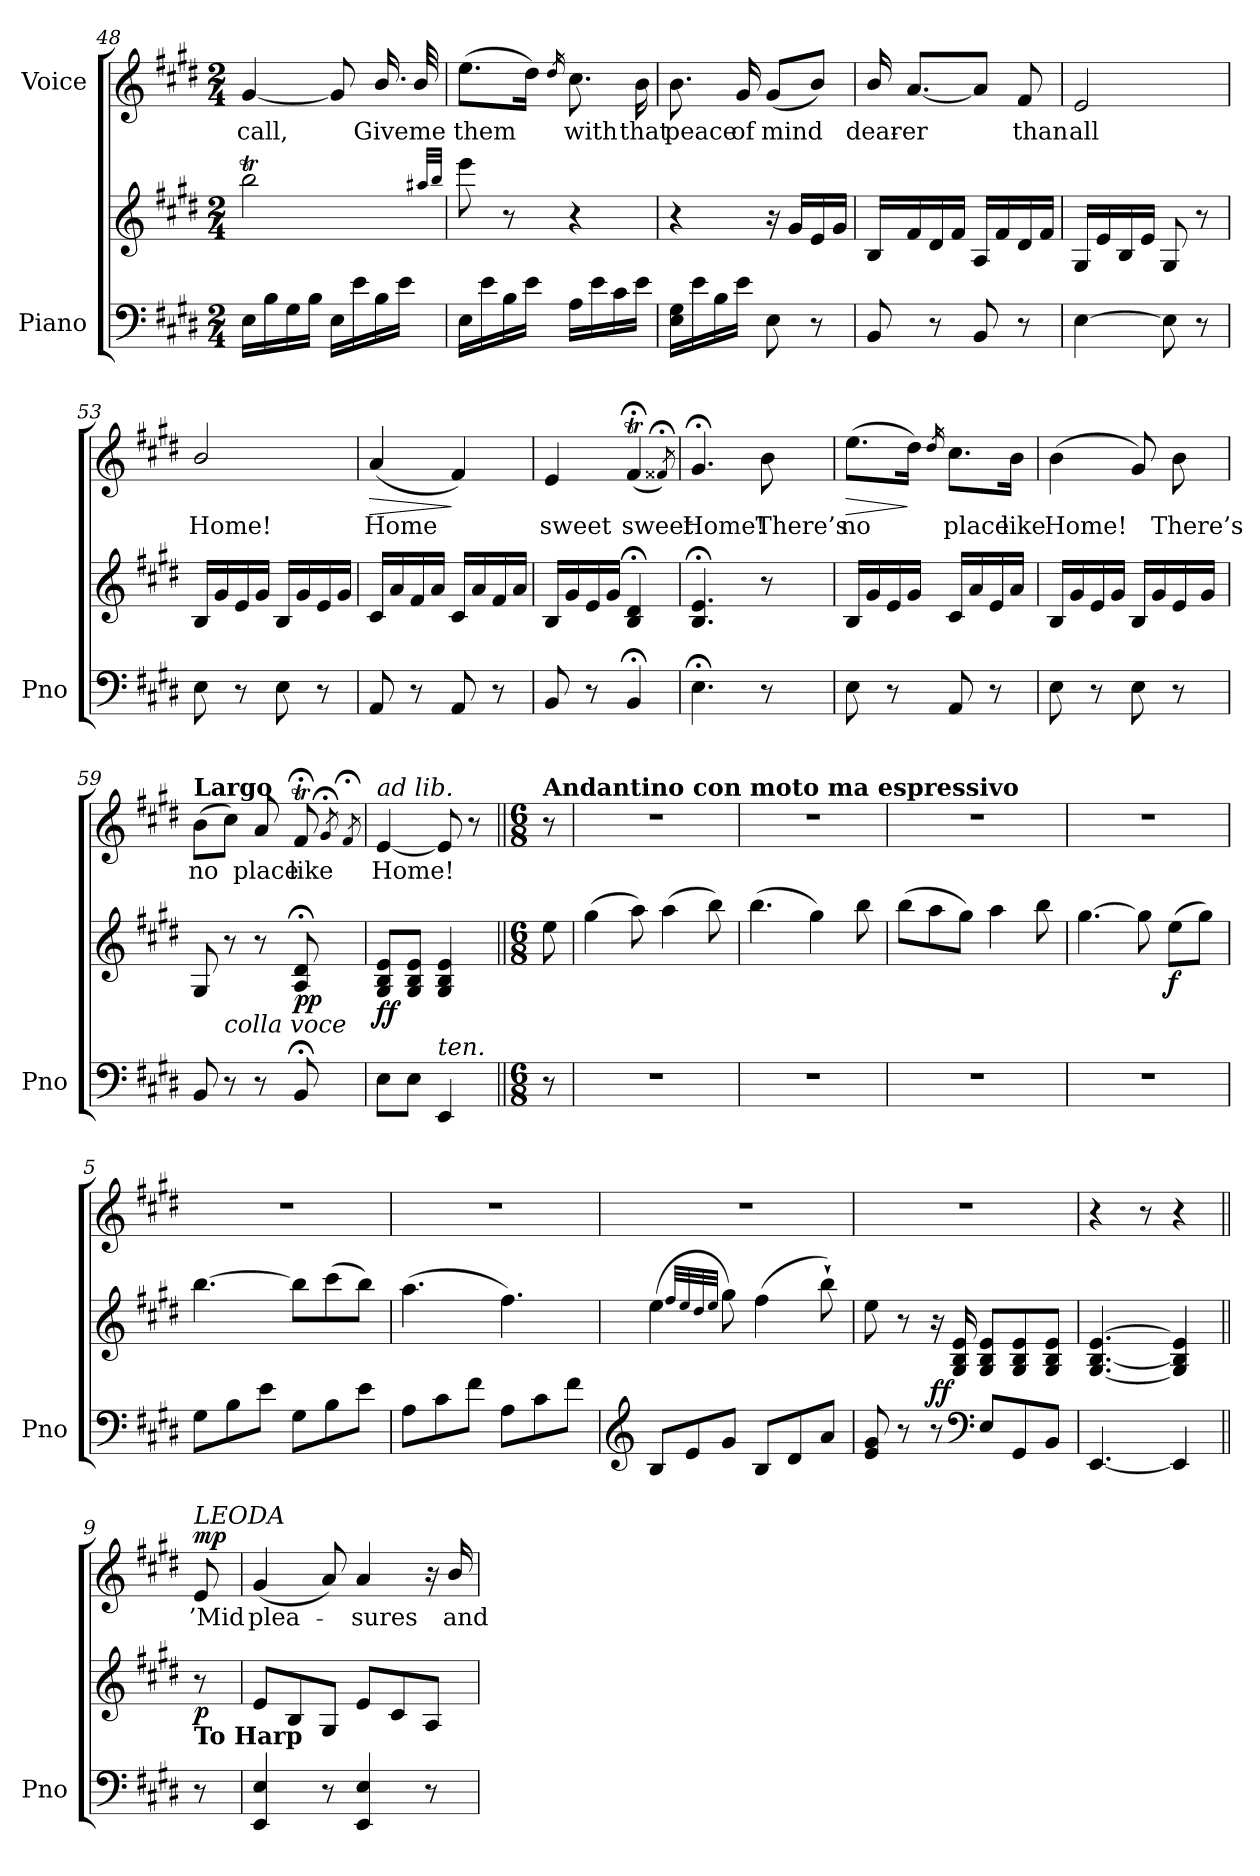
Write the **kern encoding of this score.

**kern	**kern	**dynam	**kern	**text	**dynam
*part2	*part2	*part2	*part1	*part1	*part1
*staff3	*staff2	*staff2/3	*staff1	*staff1	*staff1
*I"Piano	*	*	*I"Voice	*	*
*I'Pno	*	*	*	*	*
*clefF4	*clefG2	*	*clefG2	*	*
*k[f#c#g#d#]	*k[f#c#g#d#]	*	*k[f#c#g#d#]	*	*
*M2/4	*M2/4	*	*M2/4	*	*
=48	=48	=48	=48	=48	=48
!	!	!	!	!LO:LY:b	!
16E\LL	2bbT\	.	[4g#/	call,	.
16B\	.	.	.	.	.
16G#\	.	.	.	.	.
16B\JJ	.	.	.	.	.
16E\LL	.	.	8g#/]	.	.
16e\	.	.	.	.	.
!	!	!	!	!LO:LY:b	!
16B\	.	.	16.b/	Give	.
16e\JJ	.	.	.	.	.
!	!	!	!	!LO:LY:b	!
.	.	.	32b/	me	.
.	32qaa#X/LLL	.	.	.	.
.	32qbb/JJJ	.	.	.	.
=49	=49	=49	=49	=49	=49
!	!	!	!	!LO:LY:b	!
16E\LL	8eee\	.	(>8.ee\L	them	.
16e\	.	.	.	.	.
16B\	8r	.	.	.	.
16e\JJ	.	.	16dd#\Jk)	.	.
.	.	.	16qdd#/	.	.
!	!	!	!	!LO:LY:b	!
16A\LL	4r	.	8.cc#\	with	.
16e\	.	.	.	.	.
16c#\	.	.	.	.	.
!	!	!	!	!LO:LY:b	!
16e\JJ	.	.	16b\	that	.
!!LO:LB:g=z
=50	=50	=50	=50	=50	=50
!	!	!	!	!LO:LY:b	!
16E\ 16G#\LL	4r	.	8.b\	peace	.
16e\	.	.	.	.	.
16B\	.	.	.	.	.
!	!	!	!	!LO:LY:b	!
16e\JJ	.	.	16g#/	of	.
!	!	!	!	!LO:LY:b	!
8E\	16r	.	(<8g#/L	mind	.
.	16g#/LL	.	.	.	.
8r	16e/	.	8b/J)	.	.
.	16g#/JJ	.	.	.	.
=51	=51	=51	=51	=51	=51
!	!	!	!	!LO:LY:b	!
8BB/	16B/LL	.	16b/	dear-	.
!	!	!	!	!LO:LY:b	!
.	16f#/	.	[8.a/L	-er	.
8r	16d#/	.	.	.	.
.	16f#/JJ	.	.	.	.
8BB/	16A/LL	.	8a/J]	.	.
.	16f#/	.	.	.	.
!	!	!	!	!LO:LY:b	!
8r	16d#/	.	8f#/	than	.
.	16f#/JJ	.	.	.	.
=52	=52	=52	=52	=52	=52
!	!	!	!	!LO:LY:b	!
[4E\	16G#/LL	.	2e/	all	.
.	16e/	.	.	.	.
.	16B/	.	.	.	.
.	16e/JJ	.	.	.	.
8E\]	8G#/	.	.	.	.
8r	8r	.	.	.	.
=53	=53	=53	=53	=53	=53
!	!	!	!	!LO:LY:b	!
8E\	16B/LL	.	2b/	Home!	.
.	16g#/	.	.	.	.
8r	16e/	.	.	.	.
.	16g#/JJ	.	.	.	.
8E\	16B/LL	.	.	.	.
.	16g#/	.	.	.	.
8r	16e/	.	.	.	.
.	16g#/JJ	.	.	.	.
=54	=54	=54	=54	=54	=54
!	!	!	!	!LO:LY:b	!LO:HP:b
8AA/	16c#/LL	.	(<4a/	Home	>
.	16a/	.	.	.	.
8r	16f#/	.	.	.	.
.	16a/JJ	.	.	.	.
8AA/	16c#/LL	.	4f#/)	.	]
.	16a/	.	.	.	.
8r	16f#/	.	.	.	.
.	16a/JJ	.	.	.	.
=55	=55	=55	=55	=55	=55
!	!	!	!	!LO:LY:b	!
8BB/	16B/LL	.	4e/	sweet	.
.	16g#/	.	.	.	.
8r	16e/	.	.	.	.
.	16g#/JJ	.	.	.	.
!	!	!	!	!LO:LY:b	!
4BB;/	4B/; 4d#/;	.	(<4f#;<T/	sweet	.
.	.	.	8qf##X;</)	.	.
!!LO:LB:g=z
=56	=56	=56	=56	=56	=56
!	!	!	!	!LO:LY:b	!
4.E;<\	4.B/;< 4.e/;<	.	4.g#;</	Home!	.
!	!	!	!	!LO:LY:b	!
8r	8r	.	8b\	There’s	.
=57	=57	=57	=57	=57	=57
!	!	!	!	!LO:LY:b	!LO:HP:b
8E\	16B/LL	.	(>8.ee\L	no	>
.	16g#/	.	.	.	.
8r	16e/	.	.	.	.
.	16g#/JJ	.	16dd#\Jk)	.	]
.	.	.	16qdd#/	.	.
!	!	!	!	!LO:LY:b	!
8AA/	16c#/LL	.	8.cc#\L	place	.
.	16a/	.	.	.	.
8r	16e/	.	.	.	.
!	!	!	!	!LO:LY:b	!
.	16a/JJ	.	16b\Jk	like	.
=58	=58	=58	=58	=58	=58
!	!	!	!	!LO:LY:b	!
8E\	16B/LL	.	(<4b\	Home!	.
.	16g#/	.	.	.	.
8r	16e/	.	.	.	.
.	16g#/JJ	.	.	.	.
8E\	16B/LL	.	8g#/)	.	.
.	16g#/	.	.	.	.
!	!	!	!	!LO:LY:b	!
8r	16e/	.	8b\	There’s	.
.	16g#/JJ	.	.	.	.
=59	=59	=59	=59	=59	=59
!	!	!	!LO:TX:a:B:t=Largo	!	!
!	!	!	!	!LO:LY:b	!
8BB/	8G#/	.	(>8b\L	no	.
!LO:TX:a:i:t=colla voce	!	!	!	!	!
8r	8r	.	8cc#\J)	.	.
!	!	!	!	!LO:LY:b	!
8r	8r	.	8a/	place	.
!	!	!LO:DY:b	!	!LO:LY:b	!
8BB;</	8A/;< 8d#/;<	pp	8f#;<T/	like	.
.	.	.	8qg#;</	.	.
.	.	.	8qf#;</	.	.
=60	=60	=60	=60	=60	=60
!	!	!	!LO:TX:a:i:t=ad lib.	!	!
!	!	!LO:DY:b	!	!LO:LY:b	!
8E\L	8G#/ 8B/ 8e/L	ff	[4e/	Home!	.
8E\J	8G#/ 8B/ 8e/J	.	.	.	.
!LO:TX:a:i:t=ten.	!	!	!	!	!
4EE/	4G#/ 4B/ 4e/	.	8e/]	.	.
.	.	.	8r	.	.
!!LO:PB:g=z
=||	=||	=||	=||	=||	=||
*M6/8	*M6/8	*	*M6/8	*	*
!	!	!	!LO:TX:a:B:t=Andantino con moto ma espressivo	!	!
8r	8ee\	.	8r	.	.
=1	=1	=1	=1	=1	=1
2.r	(>4gg#\	.	2.r	.	.
.	8aa\)	.	.	.	.
.	(>4aa\	.	.	.	.
.	8bb\)	.	.	.	.
=2	=2	=2	=2	=2	=2
2.r	(>4.bb\	.	2.r	.	.
.	4gg#\)	.	.	.	.
.	8bb\	.	.	.	.
=3	=3	=3	=3	=3	=3
2.r	(>8bb\L	.	2.r	.	.
.	8aa\	.	.	.	.
.	8gg#\J)	.	.	.	.
.	4aa\	.	.	.	.
.	8bb\	.	.	.	.
=4	=4	=4	=4	=4	=4
2.r	[4.gg#\	.	2.r	.	.
.	8gg#\]	.	.	.	.
!	!	!LO:DY:b	!	!	!
.	(>8ee\L	f	.	.	.
.	8gg#\J)	.	.	.	.
=5	=5	=5	=5	=5	=5
8G#\L	[4.bb\	.	2.r	.	.
8B\	.	.	.	.	.
8e\J	.	.	.	.	.
8G#\L	8bb\L]	.	.	.	.
8B\	(>8ccc#\	.	.	.	.
8e\J	8bb\J)	.	.	.	.
=6	=6	=6	=6	=6	=6
8A\L	(>4.aa\	.	2.r	.	.
8c#\	.	.	.	.	.
8f#\J	.	.	.	.	.
8A\L	4.ff#\)	.	.	.	.
8c#\	.	.	.	.	.
8f#\J	.	.	.	.	.
=7	=7	=7	=7	=7	=7
*clefG2	*	*	*	*	*
8B/L	(<4ee\	.	2.r	.	.
8e/	.	.	.	.	.
.	32qff#/LLL	.	.	.	.
.	32qee/	.	.	.	.
.	32qdd#/	.	.	.	.
.	32qee/JJJ	.	.	.	.
8g#/J	8gg#\)	.	.	.	.
8B/L	(>4ff#\	.	.	.	.
8d#/	.	.	.	.	.
8a/J	8bb`\)	.	.	.	.
!!LO:LB:g=z
=8	=8	=8	=8	=8	=8
8e/ 8g#/	8ee\	.	2.r	.	.
8r	8r	.	.	.	.
!	!	!LO:DY:b	!	!	!
8r	16r	ff	.	.	.
.	16G#/ 16B/ 16e/	.	.	.	.
*clefF4	*	*	*	*	*
8E/L	8G#/ 8B/ 8e/L	.	.	.	.
8GG#/	8G#/ 8B/ 8e/	.	.	.	.
8BB/J	8G#/ 8B/ 8e/J	.	.	.	.
=9	=9	=9	=9	=9	=9
[4.EE/	[4.G#/ [4.B/ [4.e/	.	4r	.	.
.	.	.	8r	.	.
4EE/]	4G#/] 4B/] 4e/]	.	4r	.	.
=9X1||	=9X1||	=9X1||	=9X1||	=9X1||	=9X1||
!	!	!	!LO:TX:a:i:t=LEODA	!	!
!	!LO:TX:b:B:t=To Harp	!	!	!	!
!	!	!LO:DY:b	!	!LO:LY:b	!LO:DY:b
8r	8r	p	8e/	’Mid	mp
=10	=10	=10	=10	=10	=10
!	!	!	!	!LO:LY:b	!
4EE/ 4E/	8e/L	.	(<4g#/	plea-	.
.	8B/	.	.	.	.
8r	8G#/J	.	8a/)	.	.
!	!	!	!	!LO:LY:b	!
4EE/ 4E/	8e/L	.	4a/	-sures	.
.	8c#/	.	.	.	.
8r	8A/J	.	16r	.	.
!	!	!	!	!LO:LY:b	!
.	.	.	16b/	and	.
=	=	=	=	=	=
*-	*-	*-	*-	*-	*-
